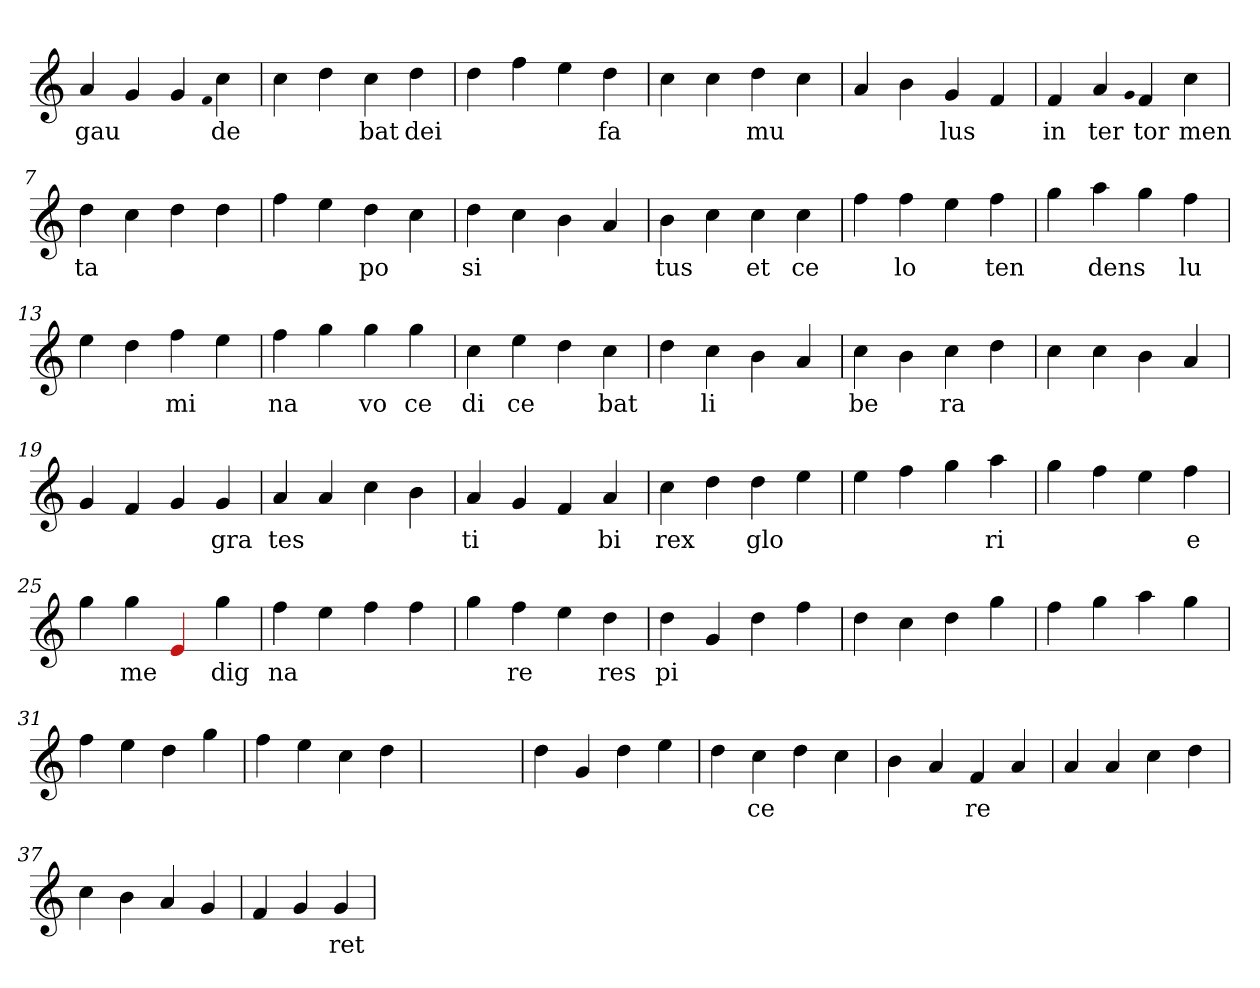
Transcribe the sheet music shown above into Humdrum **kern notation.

**kern	**text
*part1	*part1
*staff1	*staff1
*clefG2	*
=1	=1
4a	gau
4g	.
4g	.
qqf	.
4cc	de
=2	=2
4cc	.
4dd	.
4cc	bat
4dd	dei
=3	=3
4dd	.
4ff	.
4ee	.
4dd	fa
=4	=4
4cc	.
4cc	.
4dd	mu
4cc	.
=5	=5
4a	.
4b	.
4g	lus
4f	.
=6	=6
4f	in
4a	ter
qqg	.
4f	tor
4cc	men
=7	=7
4dd	ta
4cc	.
4dd	.
4dd	.
=8	=8
4ff	.
4ee	.
4dd	po
4cc	.
=9	=9
4dd	si
4cc	.
4b	.
4a	.
=10	=10
4b	tus
4cc	.
4cc	et
4cc	ce
=11	=11
4ff	.
4ff	lo
4ee	.
4ff	ten
=12	=12
4gg	.
4aa	dens
4gg	.
4ff	lu
=13	=13
4ee	.
4dd	.
4ff	mi
4ee	.
=14	=14
4ff	na
4gg	.
4gg	vo
4gg	ce
=15	=15
4cc	di
4ee	ce
4dd	.
4cc	bat
=16	=16
4dd	.
4cc	li
4b	.
4a	.
=17	=17
4cc	be
4b	.
4cc	ra
4dd	.
=18	=18
4cc	.
4cc	.
4b	.
4a	.
=19	=19
4g	.
4f	.
4g	.
4g	gra
=20	=20
4a	tes
4a	.
4cc	.
4b	.
=21	=21
4a	ti
4g	.
4f	.
4a	bi
=22	=22
4cc	rex
4dd	.
4dd	glo
4ee	.
=23	=23
4ee	.
4ff	.
4gg	.
4aa	ri
=24	=24
4gg	.
4ff	.
4ee	.
4ff	e
=25	=25
4gg	.
4gg	me
4Re	.
4gg	dig
=26	=26
4ff	na
4ee	.
4ff	.
4ff	.
=27	=27
4gg	.
4ff	re
4ee	.
4dd	res
=28	=28
4dd	pi
4g	.
4dd	.
4ff	.
=29	=29
4dd	.
4cc	.
4dd	.
4gg	.
=30	=30
4ff	.
4gg	.
4aa	.
4gg	.
=31	=31
4ff	.
4ee	.
4dd	.
4gg	.
=32	=32
4ff	.
4ee	.
4cc	.
4dd	.
=33	=33
1ryy	.
=33	=33
4dd	.
4g	.
4dd	.
4ee	.
=34	=34
4dd	.
4cc	ce
4dd	.
4cc	.
=35	=35
4b	.
4a	.
4f	re
4a	.
=36	=36
4a	.
4a	.
4cc	.
4dd	.
=37	=37
4cc	.
4b	.
4a	.
4g	.
=38	=38
4f	.
4g	.
4g	ret
=	=
*-	*-
